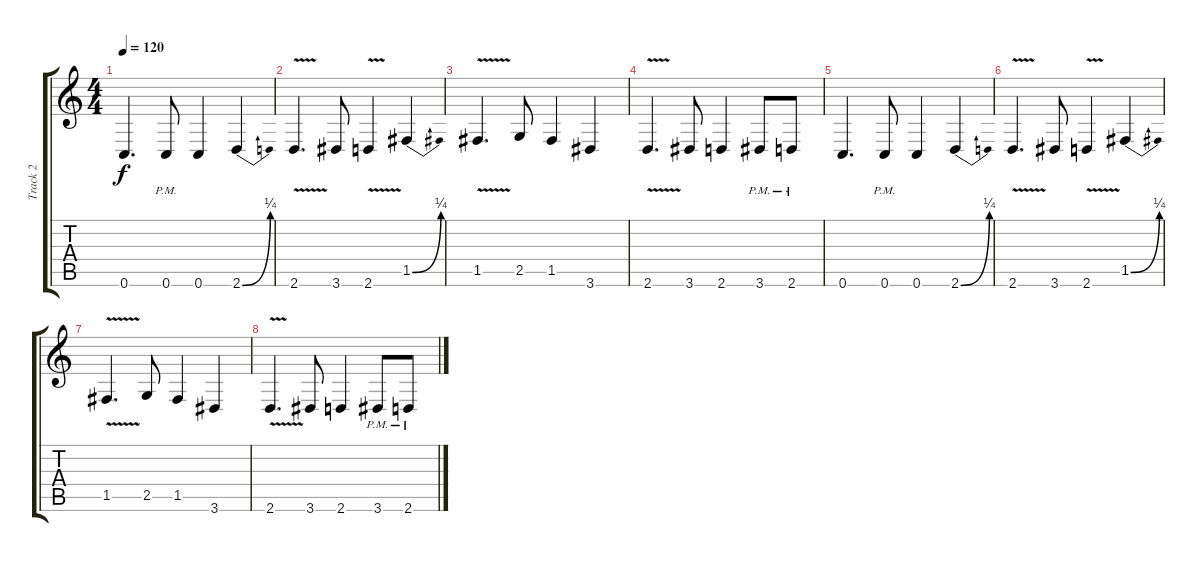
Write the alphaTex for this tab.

\track ("Track 2" "Track 2") {instrument distortionguitar}
\staff {score tabs}
\tuning (C4 G3 Eb3 Bb2 F2 C2) {hide}
\ts (4 4)
\tempo 120
\clef g2
\ks c
0.6.4{d dy f} 0.6{pm}.8 0.6.4 2.6{be (bend 0 0 60 1)}.4 |
2.6{v}.4{d} 3.6.8 2.6{v}.4 1.5{be (bend 0 0 60 1)}.4 |
1.5{v}.4{d} 2.5.8 1.5.4 3.6.4 |
2.6{v}.4{d} 3.6.8 2.6.4 3.6{pm}.8 2.6{pm}.8 |
0.6.4{d} 0.6{pm}.8 0.6.4 2.6{be (bend 0 0 60 1)}.4 |
2.6{v}.4{d} 3.6.8 2.6{v}.4 1.5{be (bend 0 0 60 1)}.4 |
1.5{v}.4{d} 2.5.8 1.5.4 3.6.4 |
2.6{v}.4{d} 3.6.8 2.6.4 3.6{pm}.8 2.6{pm}.8
